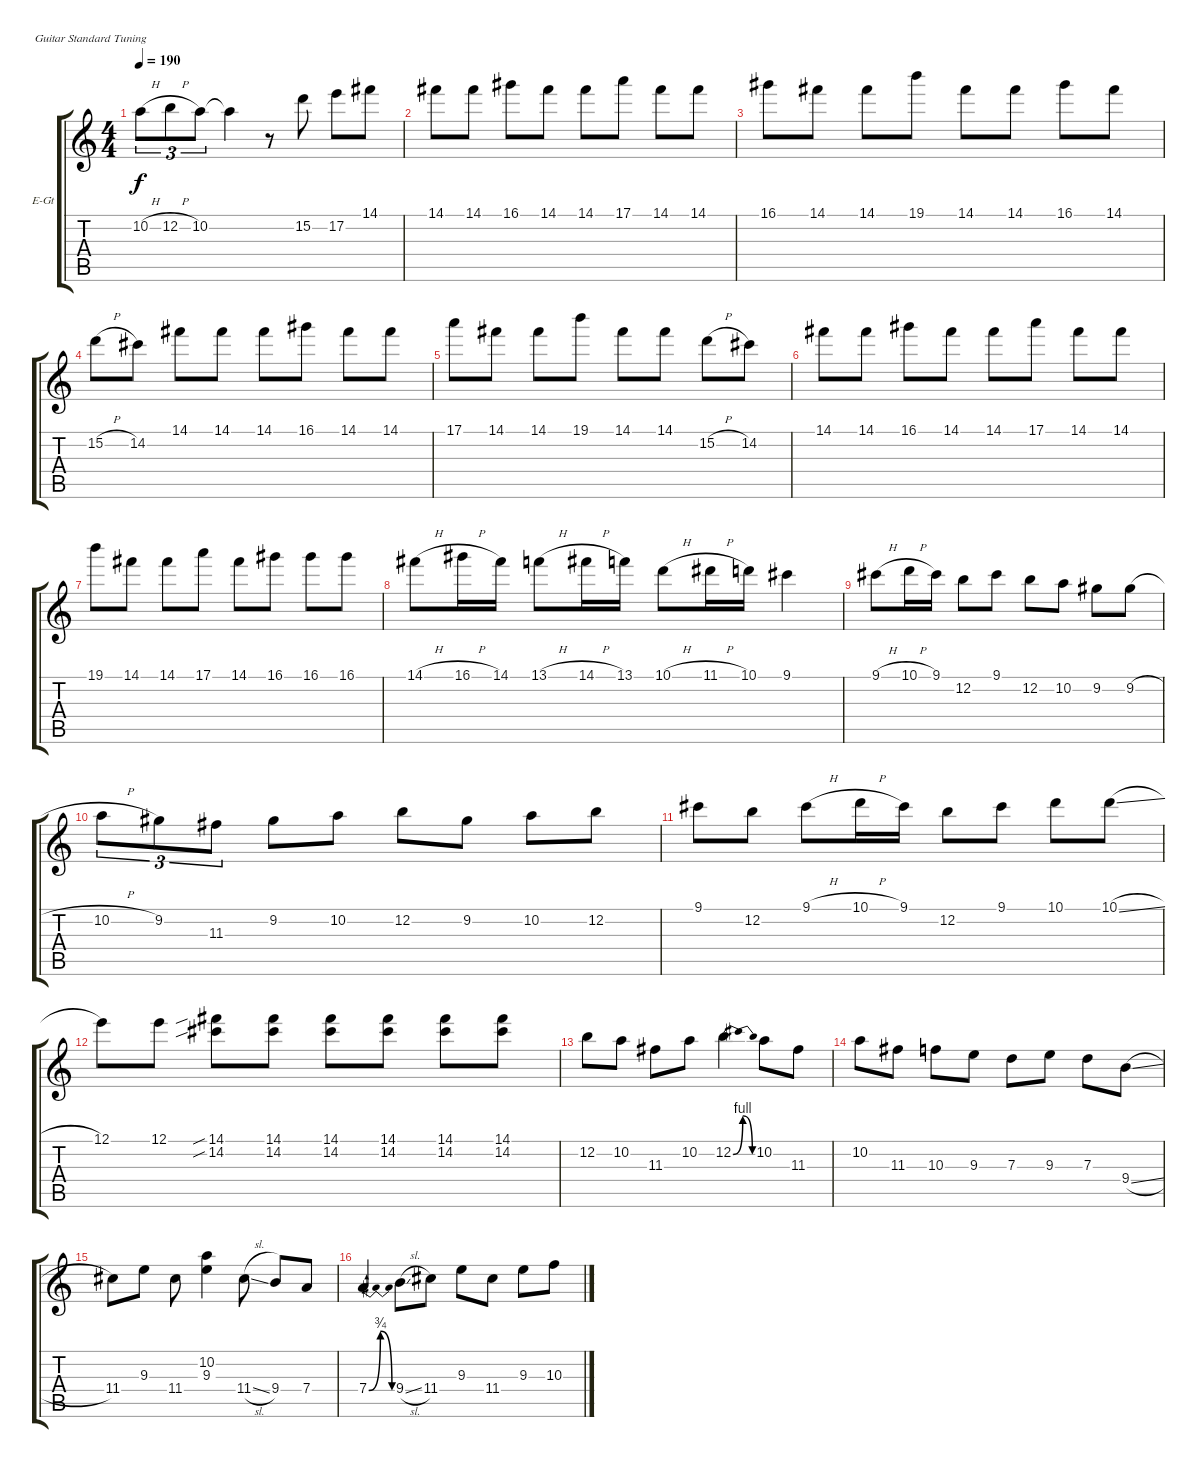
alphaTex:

\bracketExtendMode groupsimilarinstruments
\firstSystemTrackNameOrientation horizontal
\otherSystemsTrackNameOrientation horizontal
\track ("Lead guitar 1" "E-Gt") {instrument overdrivenguitar}
\staff {score tabs}
\tuning (E4 B3 G3 D3 A2 E2)
\ts (4 4)
\tempo 190
\clef g2
\ks c
10.2{h}.8{tu (3 2) dy f} 12.2{h}.8{tu (3 2)} 10.2.8{tu (3 2)} 10.2{t}.4 r.8 15.2.8 17.2.8 14.1.8 |
14.1.8 14.1.8 16.1.8 14.1.8 14.1.8 17.1.8 14.1.8 14.1.8 |
16.1.8 14.1.8 14.1.8 19.1.8 14.1.8 14.1.8 16.1.8 14.1.8 |
15.2{h}.8 14.2.8 14.1.8 14.1.8 14.1.8 16.1.8 14.1.8 14.1.8 |
17.1.8 14.1.8 14.1.8 19.1.8 14.1.8 14.1.8 15.2{h}.8 14.2.8 |
14.1.8 14.1.8 16.1.8 14.1.8 14.1.8 17.1.8 14.1.8 14.1.8 |
19.1.8 14.1.8 14.1.8 17.1.8 14.1.8 16.1.8 16.1.8 16.1.8 |
14.1{h}.8 16.1{h}.16 14.1.16 13.1{h}.8 14.1{h}.16 13.1.16 10.1{h}.8 11.1{h}.16 10.1.16 9.1.4 |
9.1{h}.8 10.1{h}.16 9.1.16 12.2.8 9.1.8 12.2.8 10.2.8 9.2.8 9.2{h}.8 |
10.2{h}.8{tu (3 2)} 9.2.8{tu (3 2)} 11.3.8{tu (3 2)} 9.2.8 10.2.8 12.2.8 9.2.8 10.2.8 12.2.8 |
9.1.8 12.2.8 9.1{h}.8 10.1{h}.16 9.1.16 12.2.8 9.1.8 10.1.8 10.1{sl}.8 |
12.1.8 12.1.8 (14.1{sib} 14.2{sib}).8 (14.1 14.2).8 (14.1 14.2).8 (14.1 14.2).8 (14.1 14.2).8 (14.1 14.2).8 |
12.2.8 10.2.8 11.3.8 10.2.8 12.2{be (bendrelease 0 0 9.6 4 26.4 4 42 0)}.4 10.2.8 11.3.8 |
10.2.8 11.3.8 10.3.8 9.3.8 7.3.8 9.3.8 7.3.8 9.4{sl}.8 |
11.4.8 9.3.8 11.4.8 (10.2 9.3).4 11.4{sl}.8 9.4.8 7.4.8 |
7.4{be (bendrelease 0 0 9.6 3 20.4 3 30 0)}.4 9.4{sl}.8 11.4.8 9.3.8 11.4.8 9.3.8 10.3.8
